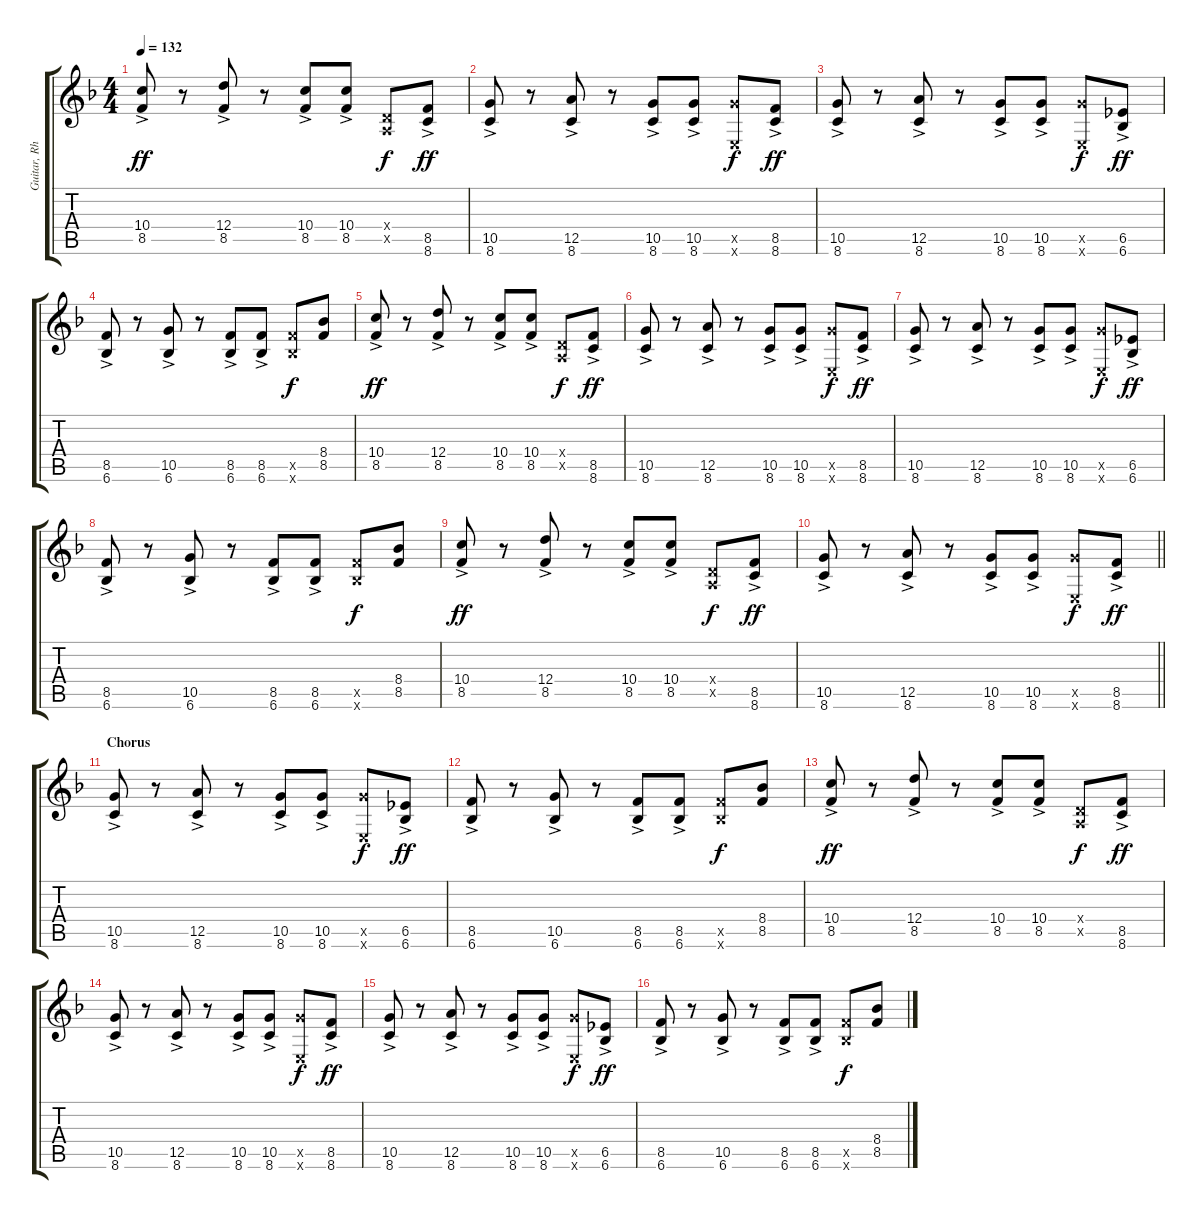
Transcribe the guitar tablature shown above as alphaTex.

\track ("Guitar, Rhythm" "Guitar, Rh") {instrument overdrivenguitar}
\staff {score tabs}
\tuning (E4 B3 G3 D3 A2 E2) {hide}
\ts (4 4)
\tempo 132
\clef g2
\ks f
(10.4{ac} 8.5).8{dy ff} r.8 (12.4{ac} 8.5).8 r.8 (10.4{ac} 8.5).8 (10.4{ac} 8.5).8 (0.4{x} 0.5{x}).8{dy f} (8.5{ac} 8.6).8{dy ff} |
(10.5{ac} 8.6).8 r.8 (12.5{ac} 8.6).8 r.8 (10.5{ac} 8.6).8 (10.5{ac} 8.6).8 (10.5{x} 0.6{x}).8{dy f} (8.5{ac} 8.6).8{dy ff} |
(10.5{ac} 8.6).8 r.8 (12.5{ac} 8.6).8 r.8 (10.5{ac} 8.6).8 (10.5{ac} 8.6).8 (10.5{x} 0.6{x}).8{dy f} (6.5{ac} 6.6).8{dy ff} |
(8.5{ac} 6.6).8 r.8 (10.5{ac} 6.6).8 r.8 (8.5{ac} 6.6).8 (8.5{ac} 6.6).8 (8.5{x} 6.6{x}).8{dy f} (8.4 8.5).8 |
(10.4{ac} 8.5).8{dy ff} r.8 (12.4{ac} 8.5).8 r.8 (10.4{ac} 8.5).8 (10.4{ac} 8.5).8 (0.4{x} 0.5{x}).8{dy f} (8.5{ac} 8.6).8{dy ff} |
(10.5{ac} 8.6).8 r.8 (12.5{ac} 8.6).8 r.8 (10.5{ac} 8.6).8 (10.5{ac} 8.6).8 (10.5{x} 0.6{x}).8{dy f} (8.5{ac} 8.6).8{dy ff} |
(10.5{ac} 8.6).8 r.8 (12.5{ac} 8.6).8 r.8 (10.5{ac} 8.6).8 (10.5{ac} 8.6).8 (10.5{x} 0.6{x}).8{dy f} (6.5{ac} 6.6).8{dy ff} |
(8.5{ac} 6.6).8 r.8 (10.5{ac} 6.6).8 r.8 (8.5{ac} 6.6).8 (8.5{ac} 6.6).8 (8.5{x} 6.6{x}).8{dy f} (8.4 8.5).8 |
(10.4{ac} 8.5).8{dy ff} r.8 (12.4{ac} 8.5).8 r.8 (10.4{ac} 8.5).8 (10.4{ac} 8.5).8 (0.4{x} 0.5{x}).8{dy f} (8.5{ac} 8.6).8{dy ff} |
\barLineRight lightlight
(10.5{ac} 8.6).8 r.8 (12.5{ac} 8.6).8 r.8 (10.5{ac} 8.6).8 (10.5{ac} 8.6).8 (10.5{x} 0.6{x}).8{dy f} (8.5{ac} 8.6).8{dy ff} |
\section ("" "Chorus")
(10.5{ac} 8.6).8 r.8 (12.5{ac} 8.6).8 r.8 (10.5{ac} 8.6).8 (10.5{ac} 8.6).8 (10.5{x} 0.6{x}).8{dy f} (6.5{ac} 6.6).8{dy ff} |
(8.5{ac} 6.6).8 r.8 (10.5{ac} 6.6).8 r.8 (8.5{ac} 6.6).8 (8.5{ac} 6.6).8 (8.5{x} 6.6{x}).8{dy f} (8.4 8.5).8 |
(10.4{ac} 8.5).8{dy ff} r.8 (12.4{ac} 8.5).8 r.8 (10.4{ac} 8.5).8 (10.4{ac} 8.5).8 (0.4{x} 0.5{x}).8{dy f} (8.5{ac} 8.6).8{dy ff} |
(10.5{ac} 8.6).8 r.8 (12.5{ac} 8.6).8 r.8 (10.5{ac} 8.6).8 (10.5{ac} 8.6).8 (10.5{x} 0.6{x}).8{dy f} (8.5{ac} 8.6).8{dy ff} |
(10.5{ac} 8.6).8 r.8 (12.5{ac} 8.6).8 r.8 (10.5{ac} 8.6).8 (10.5{ac} 8.6).8 (10.5{x} 0.6{x}).8{dy f} (6.5{ac} 6.6).8{dy ff} |
(8.5{ac} 6.6).8 r.8 (10.5{ac} 6.6).8 r.8 (8.5{ac} 6.6).8 (8.5{ac} 6.6).8 (8.5{x} 6.6{x}).8{dy f} (8.4 8.5).8
